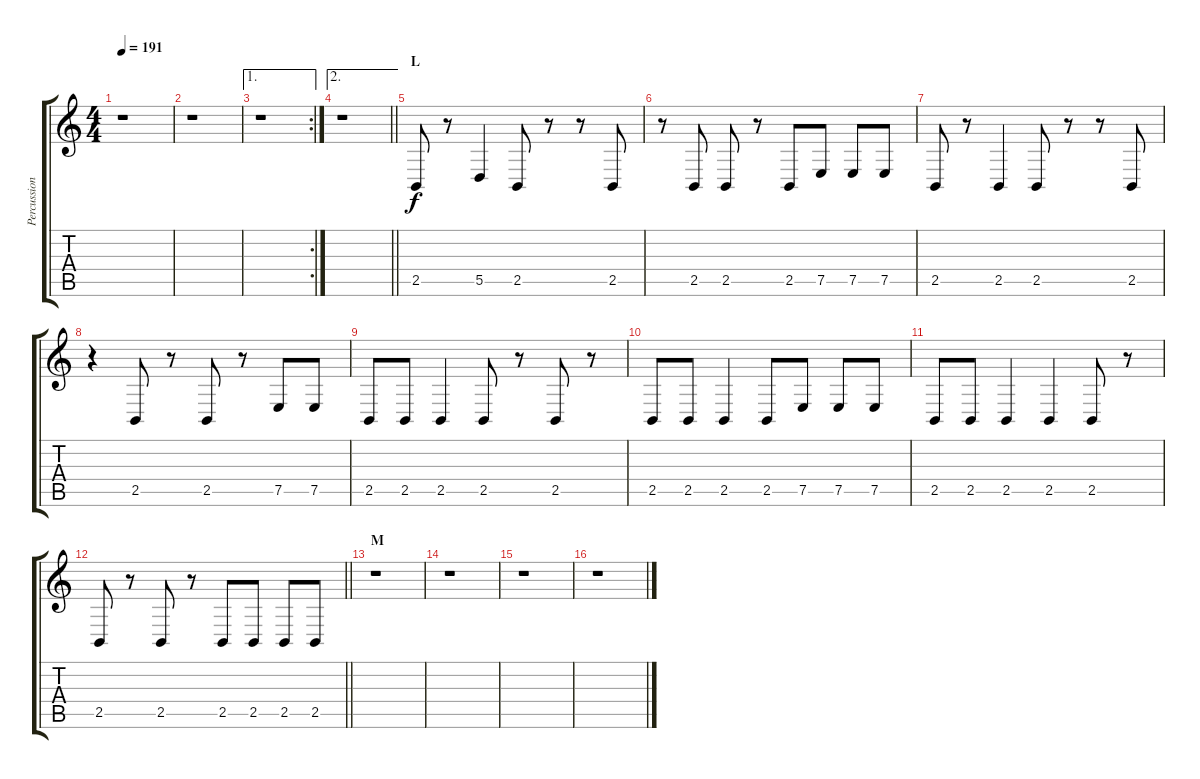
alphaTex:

\track ("Percussion II" "Percussion") {instrument synthdrum}
\staff {score tabs}
\tuning (E4 B3 G3 D3 A2 E2) {hide}
\ts (4 4)
\tempo 191
\clef g2
\ks c
r.1{dy f} |
r.1 |
\ae 1
\rc 2
r.1 |
\ae 2
\barLineRight lightlight
r.1 |
\section ("" "L")
2.5.8 r.8 5.5.4 2.5.8 r.8 r.8 2.5.8 |
r.8 2.5.8 2.5.8 r.8 2.5.8 7.5.8 7.5.8 7.5.8 |
2.5.8 r.8 2.5.4 2.5.8 r.8 r.8 2.5.8 |
r.4 2.5.8 r.8 2.5.8 r.8 7.5.8 7.5.8 |
2.5.8 2.5.8 2.5.4 2.5.8 r.8 2.5.8 r.8 |
2.5.8 2.5.8 2.5.4 2.5.8 7.5.8 7.5.8 7.5.8 |
2.5.8 2.5.8 2.5.4 2.5.4 2.5.8 r.8 |
\barLineRight lightlight
2.5.8 r.8 2.5.8 r.8 2.5.8 2.5.8 2.5.8 2.5.8 |
\section ("" "M")
r.1 |
r.1 |
r.1 |
r.1
